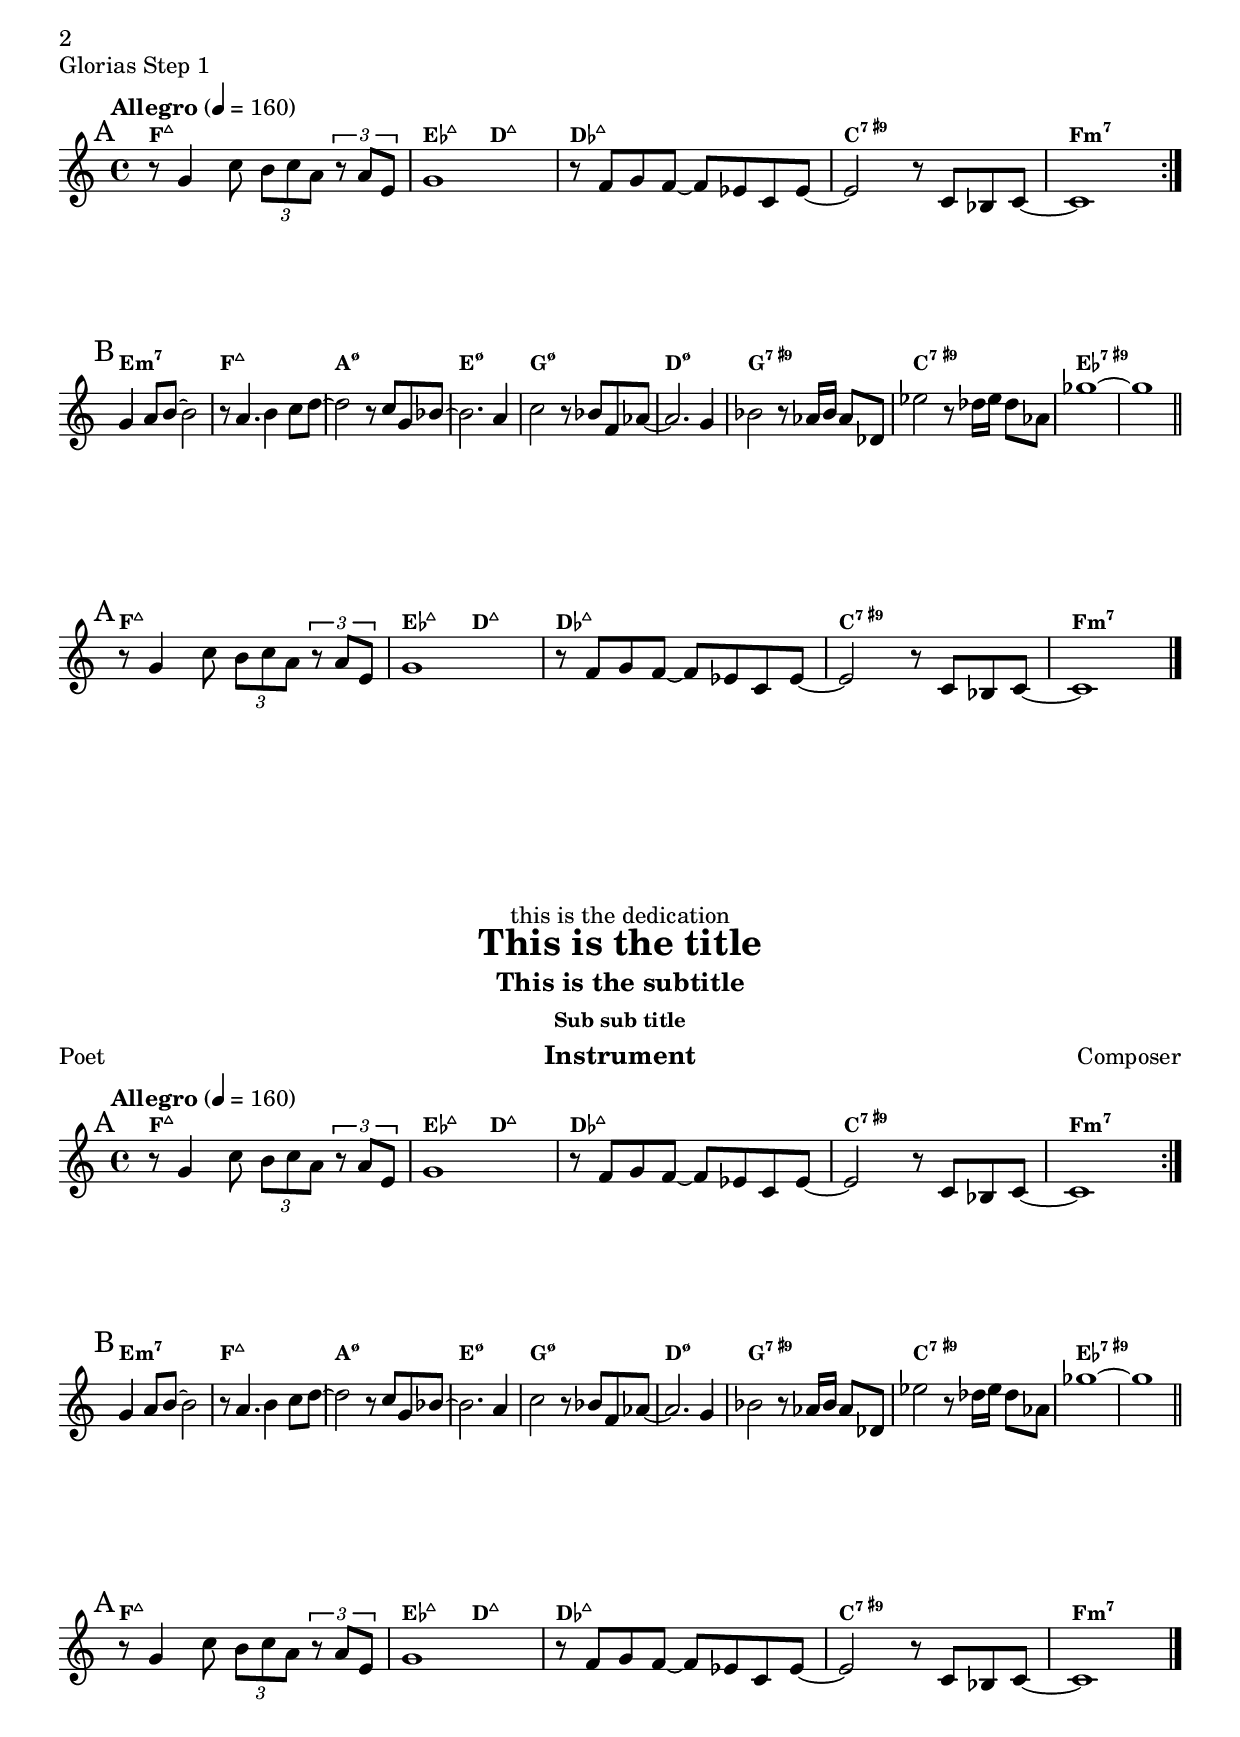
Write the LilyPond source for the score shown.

% end verbatim - this comment is a hack to prevent texinfo.tex
% from choking on non-European UTF-8 subsets

%% this version tag will keep me compiling only on this version of lilypond.
%%=====================================================================
\version "2.12.3"

%% lets define a variable to hold the formatted build date (man 3 strftime):
date=#(strftime "%T %d-%m-%Y" (localtime (current-time)))
lilyver=#(lilypond-version)

%% default values for headers
%%=======================================================================


%%




















% this is a macro that * really * breaks lines. You don't really need this since a regular \break will work
% AS LONG AS you have the '\remove Bar_engraver' enabled...










% this is a macro that * really * breaks lines. You don't really need this since a regular \break will work
% AS LONG AS you have the '\remove Bar_engraver' enabled...


%% some macros to be reused all over
%% =====================================================================
myBreak=\break
myEndLine=\break
myEndLineVoltaNotLast={}
myEndLineVoltaLast=\break
partBar=\bar "||"
endBar=\bar "|."
startRepeat=\bar "|:"
endRepeat=\bar ":|"
startTune={}
endTune=\bar "|."
%% some macros for marking parts of jazz tunes
%% =====================================================================
startSong={}
endSong=\bar "|."
startPart={}
endPart=\bar "||"
startIntro=\mark "Intro"
endIntro={}
%% this causes chords that do not change to disappear...
startChords=\set chordChanges = ##t
endChords={}
\paper {
	%% reduce spaces between systems and the bottom (taken from the lilypond
	%% documentation and found the relevant variable)
	%% the result of this is that I can fit 8 single staffs in one page
	%% which is ideal for Jazz (think 32 bar divided into 8 lines of 4 bars each...).
	%% I should really only apply this thing for Jazz tunes but that is a TODO item.
	%% default is 4\mm - 3 already causes 8 staffs to take 2 pages
	between-system-padding = 2\mm
	%% default is 20\mm
	%% between-system-space = 16\mm
	%% ragged-last-bottom = ##f
	%% ragged-bottom = ##f

	%% make lilypond increase the distance of the footer from the bottom of the page
	%% it seems that if you don't do something like this you're going to have
	%% a real problem seeing the footer in postscript printing....
	%bottom-margin = 2.5\cm

}
\layout {
	%% don't have the fist line indented
	indent = 0.0 \cm
	%% don't know what this is (taken from Laurent Martelli...)
	%textheight = 1.5\cm

	\context {
		\Score
		\override LyricText #'font-family = #'typewriter
		\override LyricText #'font-size = #'-2
		% set the style of the chords to Jazz - I don't see this making any effect
		%\override ChordName #'style = #'jazz
		%\override ChordName #'word-space = #2
		\override ChordName #'font-series = #'bold
		\override ChordName #'font-family = #'roman
		\override ChordName #'font-size = #-1
		%% don't show bar numbers (for jazz it makes it too cluttery)
		\remove "Bar_number_engraver"
	}
}
%% reduce the font size (taken from the lilypond info documentation)
%%#(set-global-staff-size 17.82)

%% There is no need to set the paper size to a4 since it is the default.
%% make lilypond use paper of size a4 (Is this the default ?!?)
%%#(set-default-paper-size "a4")
%%

%{
	DONE:
	- added the chords.
	- added the notes.
	- added youtube performances.
	- added the tunes structure.
	- checked the speed of the tune.
	- added epdfs for real book and new real book.
	- filled in the copyright
	TODO:
	- do the rythm markings on the second bar of the real book version.
	- enter the new real book version.
%}

%% this version of the chords is from the real book...
myChords=\chordmode {
	\startChords

	\startSong

	\mark "A"
	\startPart
	\repeat volta 2 {
		f1:maj7 | ees2:maj7 d:maj | des1:maj7 | c:7.9+ | f:m7 | \myEndLine
	}
	%% this is remarked ON PURPOSE to keep the repetition sign in the chart...
	%%\endPart

	\mark "B"
	\startPart
	e1:m7 | f:maj1 | a:m7.5- | e:m7.5- | g:m7.5- |
	d:m7.5- | g:7.9+ | c:7.9+ | ees1*2:7.9+ | \myEndLine
	\endPart

	\mark "A"
	\startPart
	f1:maj7 | ees2:maj7 d:maj | des1:maj7 | c:7.9+ | f:m7 | \myEndLine
	\endPart

	\endSong

	\endChords
}

%% this version of the tune is from the real book...
myVoice=\relative c'' {
	%% http://veltzer.net/blog/blog/2010/08/14/musical-tempo-table/
	\tempo "Allegro" 4 = 160
	\time 4/4
	\key c \major

	% part "A"
	\repeat volta 2 {
		r8 g4 c8 \times 2/3 { b c a } \times 2/3 { r a e } | g1 | r8 f g f~ f ees c ees~ | ees2 r8 c bes c~ | c1 |
	}
	% part "B"
	g'4 a8 b~ b2 | r8 a4. b4 c8 d~ | d2 r8 c g bes~ | bes2. a4 | c2 r8 bes f aes~ |
	aes2. g4 | bes2 r8 aes16 bes aes8 des, | ees'2 r8 des16 ees des8 aes | ges'1~ | ges |
	% part "A"
	r8 g,4 c8 \times 2/3 { b c a } \times 2/3 { r a e } | g1 | r8 f g f~ f ees c ees~ | ees2 r8 c bes c~ | c1 |
}

%% score for printing
\book {
\markuplines \table-of-contents
\pageBreak
\tocItem \markup "First Score"
\score {
	<<
		\new ChordNames="Chords" \myChords
		\new Staff="Melody" {
			\new Voice="myvoice" \myVoice
		}
	>>
\header {
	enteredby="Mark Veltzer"
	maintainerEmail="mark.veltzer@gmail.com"
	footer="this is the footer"
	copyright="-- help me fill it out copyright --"
	completion="0"
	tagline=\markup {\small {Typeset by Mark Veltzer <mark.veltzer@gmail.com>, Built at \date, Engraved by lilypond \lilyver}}
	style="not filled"
	poet="unkown"


	title="Gloria's Step"
	subtitle=""
	composer="Scott LaFaro"
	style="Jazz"
	piece="Glorias Step 1"
	poet=""
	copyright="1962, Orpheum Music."

	completion="5"
	uuid="892e5552-f2ad-11e0-8c10-0019d11e5a41"

	structure="AABA"
	%% Bill Evans, not the orignal Sunday at the Village version...
	idyoutube="C84KmJwtPeI"
	%% the original Sunday at the Village version (take 2)...
	idyoutube="Aib_RL_x7PA"
}
}
\markup {
  \null
}
\tocItem \markup "Second Score"
%% taken from "/usr/share/lilypond/2.12.3/ly/titling-init.ly"
\markup {
\column {
  \fill-line { "this is the dedication" }
  \override #'(baseline-skip . 3.5)
  \column {
    \huge \larger \bold
    \fill-line {
    \larger "This is the title" 
    }
    \fill-line {
    \large \smaller \bold
    \larger "This is the subtitle" 
    }
    \fill-line {
    \smaller \bold
    "Sub sub title"
    }
    \fill-line {
    "Poet"
    { \large \bold "Instrument" }
    "Composer"
    }
  }
}
}
\score {
	<<
		\new ChordNames="Chords" \myChords
		\new Staff="Melody" {
			\new Voice="myvoice" \myVoice
		}
	>>
}
}
